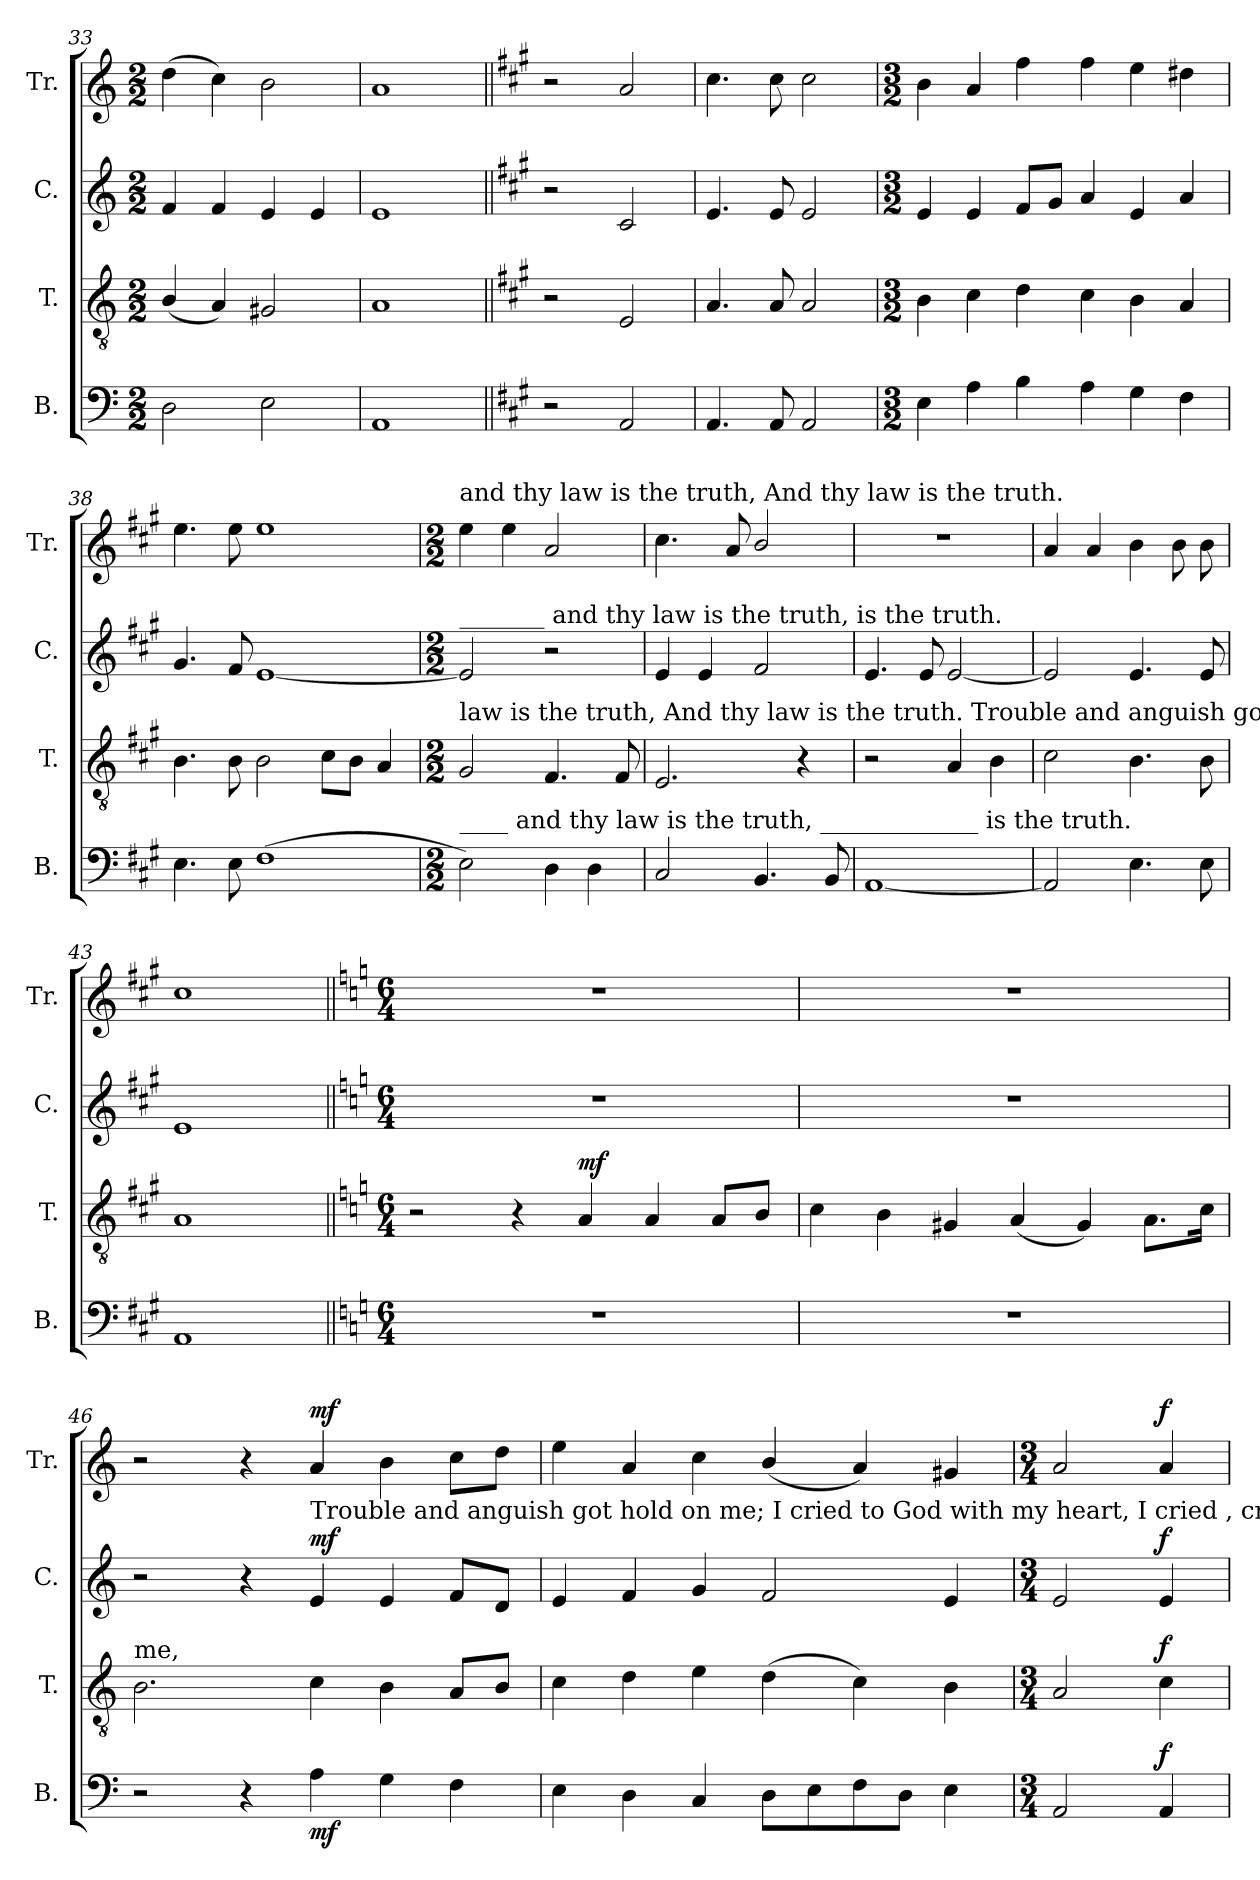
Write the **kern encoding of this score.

**kern	**dynam	**kern	**dynam	**kern	**dynam	**kern	**dynam
*part4	*part4	*part3	*part3	*part2	*part2	*part1	*part1
*staff4	*staff4	*staff3	*staff3	*staff2	*staff2	*staff1	*staff1
*I"B.	*	*I"T.	*	*I"C.	*	*I"Tr.	*
*I'B.	*	*I'T.	*	*I'C.	*	*I'Tr.	*
*clefF4	*	*clefGv2	*	*clefG2	*	*clefG2	*
*k[]	*	*k[]	*	*k[]	*	*k[]	*
*M2/2	*	*M2/2	*	*M2/2	*	*M2/2	*
=33	=33	=33	=33	=33	=33	=33	=33
2D\	.	(4B/	.	4f/	.	(4dd\	.
.	.	4A/)	.	4f/	.	4cc\)	.
2E\	.	2G#X/	.	4e/	.	2b\	.
.	.	.	.	4e/	.	.	.
=34	=34	=34	=34	=34	=34	=34	=34
1AA	.	1A	.	1e	.	1a	.
=35||	=35||	=35||	=35||	=35||	=35||	=35||	=35||
*k[f#c#g#]	*	*k[f#c#g#]	*	*k[f#c#g#]	*	*k[f#c#g#]	*
2r	.	2r	.	2r	.	2r	.
*	*	*	*	*	*	*MM110	*
2AA/	.	2E/	.	2c#/	.	2a/	.
=36	=36	=36	=36	=36	=36	=36	=36
4.AA/	.	4.A/	.	4.e/	.	4.cc#\	.
8AA/	.	8A/	.	8e/	.	8cc#\	.
2AA/	.	2A/	.	2e/	.	2cc#\	.
=37	=37	=37	=37	=37	=37	=37	=37
*M3/2	*	*M3/2	*	*M3/2	*	*M3/2	*
4E\	.	4B\	.	4e/	.	4b\	.
4A\	.	4c#\	.	4e/	.	4a/	.
4B\	.	4d\	.	8f#/L	.	4ff#\	.
.	.	.	.	8g#/J	.	.	.
4A\	.	4c#\	.	4a/	.	4ff#\	.
4G#\	.	4B\	.	4e/	.	4ee\	.
4F#\	.	4A/	.	4a/	.	4dd#X\	.
=38	=38	=38	=38	=38	=38	=38	=38
4.E\	.	4.B\	.	4.g#/	.	4.ee\	.
8E\	.	8B\	.	8f#/	.	8ee\	.
(1F#	.	2B\	.	[1e	.	1ee	.
.	.	8c#\L	.	.	.	.	.
.	.	8B\J	.	.	.	.	.
.	.	4A/	.	.	.	.	.
=39	=39	=39	=39	=39	=39	=39	=39
*M2/2	*	*M2/2	*	*M2/2	*	*M2/2	*
!	!	!	!	!	!	!LO:TX:a:t=and   thy   law    is    the   truth,                                    And thy law is the truth.	!
!	!	!	!	!LO:TX:a:t=_______              and  thy  law             is    the   truth,                 is       the   truth.	!	!	!
!	!	!LO:TX:a:t=law     is    the    truth,                                     And  thy  law     is       the   truth.                           Trouble and  anguish  got  hold    on	!	!	!	!	!
!LO:TX:a:t=____   and   thy    law         is      the     truth, _____________   is      the     truth.	!	!	!	!	!	!	!
2E\)	.	2G#/	.	2e/]	.	4ee\	.
.	.	.	.	.	.	4ee\	.
4D\	.	4.F#/	.	2r	.	2a/	.
4D\	.	.	.	.	.	.	.
.	.	8F#/	.	.	.	.	.
=40	=40	=40	=40	=40	=40	=40	=40
2C#/	.	2.E/	.	4e/	.	4.cc#\	.
.	.	.	.	4e/	.	.	.
.	.	.	.	.	.	8a/	.
4.BB/	.	.	.	2f#/	.	2b/	.
.	.	4r	.	.	.	.	.
8BB/	.	.	.	.	.	.	.
=41	=41	=41	=41	=41	=41	=41	=41
[1AA	.	2r	.	4.e/	.	1r	.
.	.	.	.	8e/	.	.	.
.	.	4A/	.	[2e/	.	.	.
.	.	4B\	.	.	.	.	.
=42	=42	=42	=42	=42	=42	=42	=42
2AA/]	.	2c#\	.	2e/]	.	4a/	.
.	.	.	.	.	.	4a/	.
4.E\	.	4.B\	.	4.e/	.	4b\	.
.	.	.	.	.	.	8b\	.
8E\	.	8B\	.	8e/	.	8b\	.
=43	=43	=43	=43	=43	=43	=43	=43
1AA	.	1A	.	1e	.	1cc#	.
=44||	=44||	=44||	=44||	=44||	=44||	=44||	=44||
*k[]	*	*k[]	*	*k[]	*	*k[]	*
*M6/4	*	*M6/4	*	*M6/4	*	*M6/4	*
1.r	.	2r	.	1.r	.	1.r	.
.	.	4r	.	.	.	.	.
!	!	!	!LO:DY:a	!	!	!	!
.	.	4A/	mf	.	.	.	.
.	.	4A/	.	.	.	.	.
.	.	8A/L	.	.	.	.	.
.	.	8B/J	.	.	.	.	.
=45	=45	=45	=45	=45	=45	=45	=45
1.r	.	4c\	.	1.r	.	1.r	.
.	.	4B\	.	.	.	.	.
.	.	4G#X/	.	.	.	.	.
.	.	(4A/	.	.	.	.	.
.	.	4G#/)	.	.	.	.	.
.	.	8.A\L	.	.	.	.	.
.	.	16c\Jk	.	.	.	.	.
=46	=46	=46	=46	=46	=46	=46	=46
!	!	!LO:TX:a:t=me,	!	!	!	!	!
2r	.	2.B\	.	2r	.	2r	.
4r	.	.	.	4r	.	4r	.
!	!	!	!	!LO:TX:a:t=Trouble and anguish got hold        on        me;  I cried to God with  my   heart,      I  cried , cried  with   my    whole heart&colon; Hear me, O God!	!	!	!
!	!LO:DY:b	!	!	!	!LO:DY:a	!	!LO:DY:a
4A\	mf	4c\	.	4e/	mf	4a/	mf
4G\	.	4B\	.	4e/	.	4b\	.
4F\	.	8A/L	.	8f/L	.	8cc\L	.
.	.	8B/J	.	8d/J	.	8dd\J	.
=47	=47	=47	=47	=47	=47	=47	=47
4E\	.	4c\	.	4e/	.	4ee\	.
4D\	.	4d\	.	4f/	.	4a/	.
4C/	.	4e\	.	4g/	.	4cc\	.
8D\L	.	(4d\	.	2f/	.	(4b/	.
8E\	.	.	.	.	.	.	.
8F\	.	4c\)	.	.	.	4a/)	.
8D\J	.	.	.	.	.	.	.
4E\	.	4B\	.	4e/	.	4g#X/	.
=48	=48	=48	=48	=48	=48	=48	=48
*M3/4	*	*M3/4	*	*M3/4	*	*M3/4	*
2AA/	.	2A/	.	2e/	.	2a/	.
!	!LO:DY:a	!	!LO:DY:a	!	!LO:DY:a	!	!LO:DY:a
4AA/	f	4c\	f	4e/	f	4a/	f
=	=	=	=	=	=	=	=
*-	*-	*-	*-	*-	*-	*-	*-
